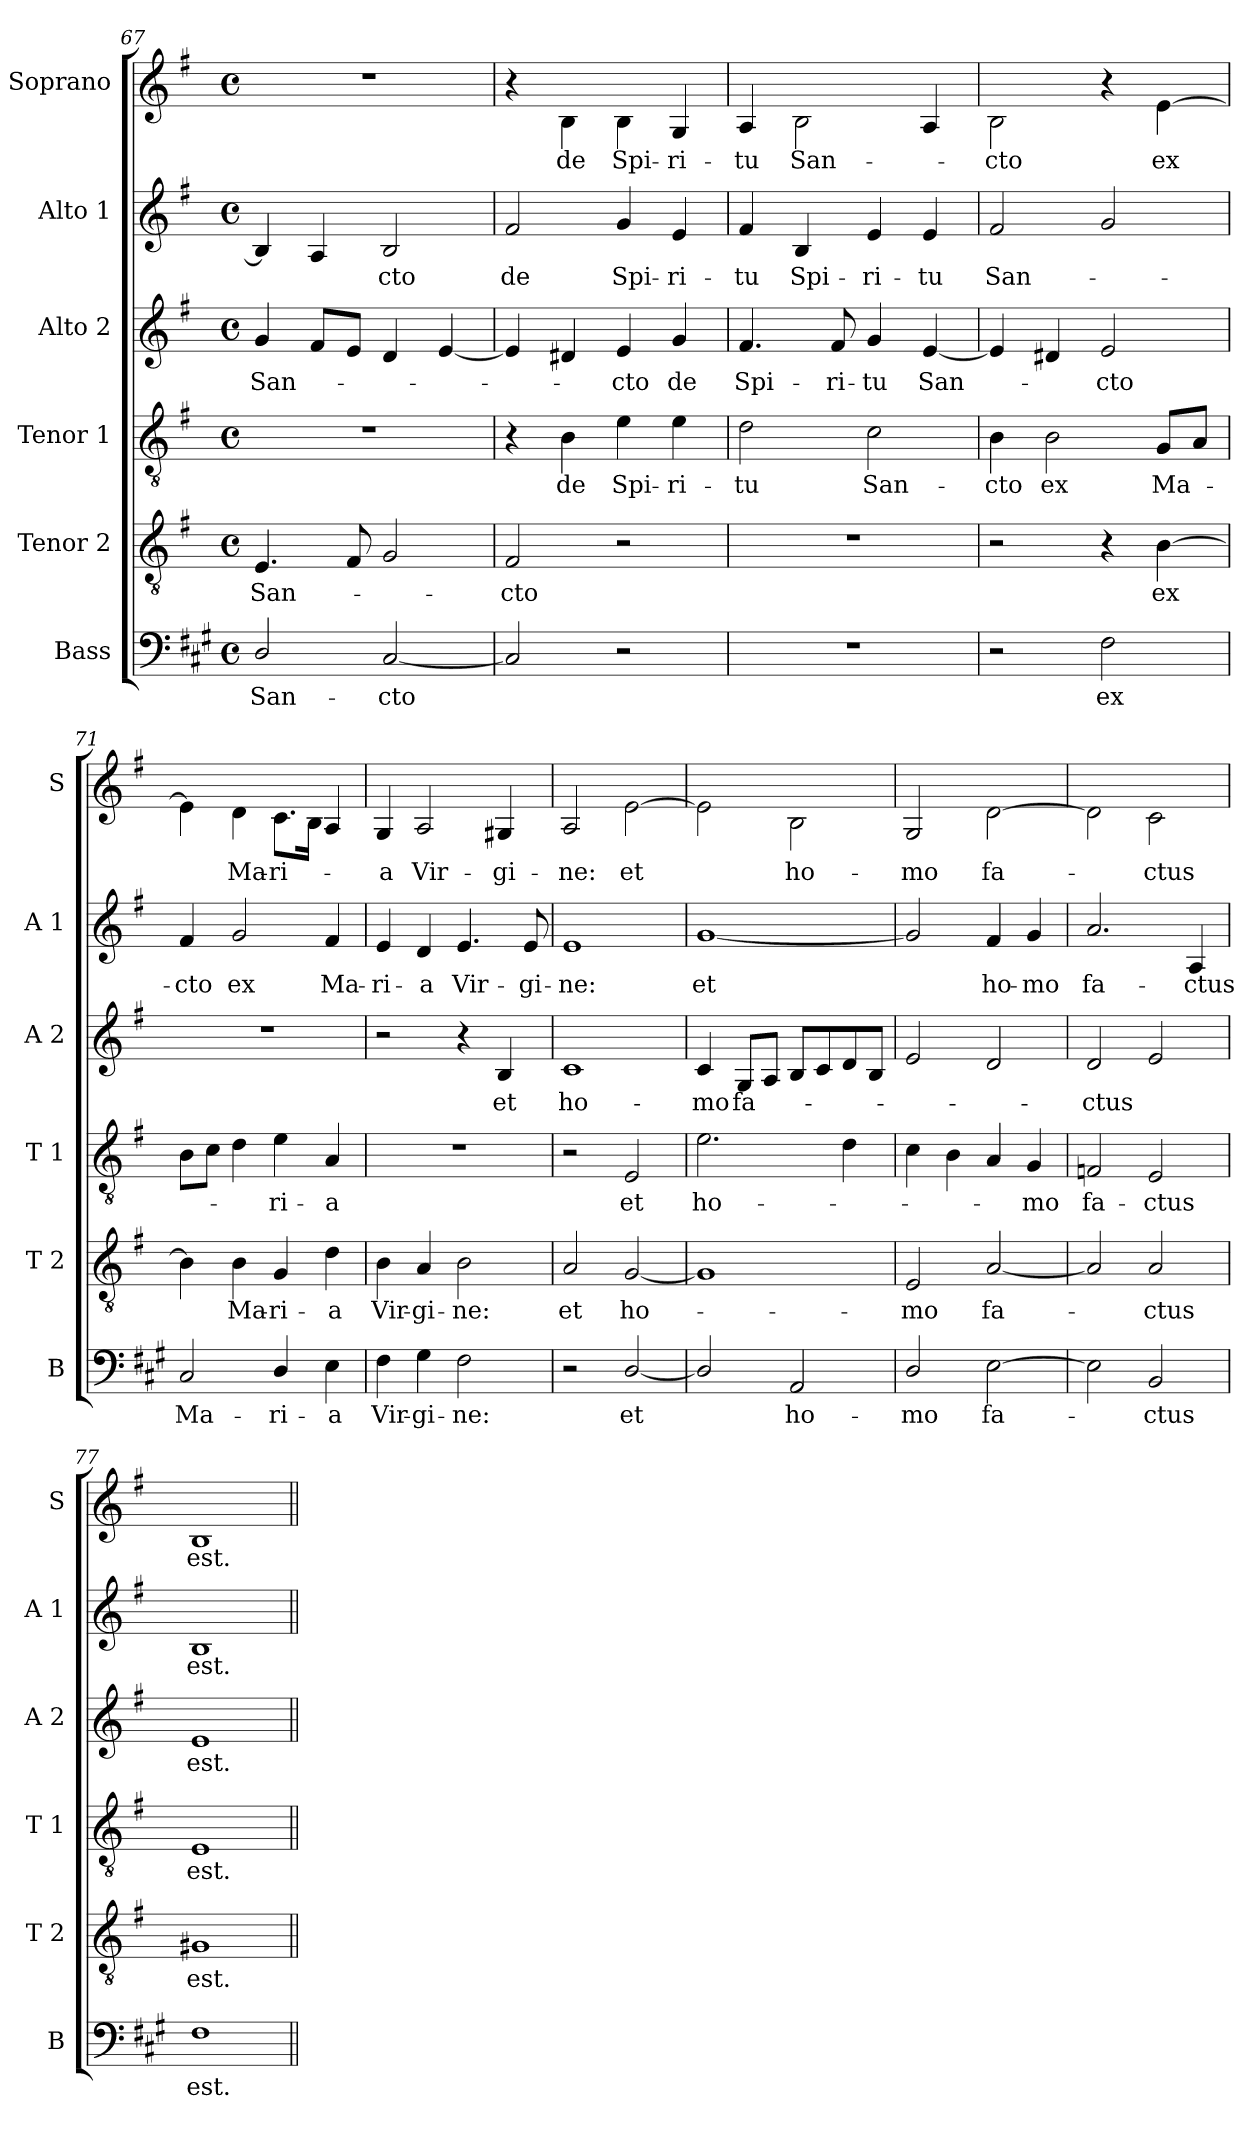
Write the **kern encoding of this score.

**kern	**text	**kern	**text	**kern	**text	**kern	**text	**kern	**text	**kern	**text
*part6	*part6	*part5	*part5	*part4	*part4	*part3	*part3	*part2	*part2	*part1	*part1
*staff6	*staff6	*staff5	*staff5	*staff4	*staff4	*staff3	*staff3	*staff2	*staff2	*staff1	*staff1
*I"Bass	*	*I"Tenor 2	*	*I"Tenor 1	*	*I"Alto 2	*	*I"Alto 1	*	*I"Soprano	*
*I'B	*	*I'T 2	*	*I'T 1	*	*I'A 2	*	*I'A 1	*	*I'S	*
!!LO:PB:g=z
*clefF4	*	*clefGv2	*	*clefGv2	*	*clefG2	*	*clefG2	*	*clefG2	*
*ITrd1c2	*	*	*	*	*	*	*	*	*	*ITrd-7c-12	*
*k[f#]	*	*k[f#]	*	*k[f#]	*	*k[f#]	*	*k[f#]	*	*k[f#]	*
*G:	*	*G:	*	*G:	*	*G:	*	*G:	*	*G:	*
*M4/4	*	*M4/4	*	*M4/4	*	*M4/4	*	*M4/4	*	*M4/4	*
*met(c)	*	*met(c)	*	*met(c)	*	*met(c)	*	*met(c)	*	*met(c)	*
=67	=67	=67	=67	=67	=67	=67	=67	=67	=67	=67	=67
2C/	San-	4.E/	San-	1r	.	4g/	San-	4B/]	.	1r	.
.	.	.	.	.	.	8f#/L	.	4A/	.	.	.
.	.	8F#/	.	.	.	8e/J	.	.	.	.	.
[2BB/	-cto	2G/	.	.	.	4d/	.	2B/	-cto	.	.
.	.	.	.	.	.	[4e/	.	.	.	.	.
=68	=68	=68	=68	=68	=68	=68	=68	=68	=68	=68	=68
2BB/]	.	2F#/	-cto	4r	.	4e/]	.	2f#/	de	4r	.
.	.	.	.	4B\	de	4d#X/	.	.	.	4b\	de
2r	.	2r	.	4e\	Spi-	4e/	-cto	4g/	Spi-	4b\	Spi-
.	.	.	.	4e\	-ri-	4g/	de	4e/	-ri-	4g/	-ri-
=69	=69	=69	=69	=69	=69	=69	=69	=69	=69	=69	=69
1r	.	1r	.	2d\	-tu	4.f#/	Spi-	4f#/	-tu	4a/	-tu
.	.	.	.	.	.	.	.	4B/	Spi-	2b\	San-
.	.	.	.	.	.	8f#/	-ri-	.	.	.	.
.	.	.	.	2c\	San-	4g/	-tu	4e/	-ri-	.	.
.	.	.	.	.	.	[4e/	San-	4e/	-tu	4a/	.
=70	=70	=70	=70	=70	=70	=70	=70	=70	=70	=70	=70
2r	.	2r	.	4B\	-cto	4e/]	.	2f#/	San-	2b\	-cto
.	.	.	.	2B\	ex	4d#X/	.	.	.	.	.
2E\	ex	4r	.	.	.	2e/	-cto	2g/	.	4r	.
.	.	[4B\	ex	8G/L	Ma-	.	.	.	.	[4ee\	ex
.	.	.	.	8A/J	.	.	.	.	.	.	.
=71	=71	=71	=71	=71	=71	=71	=71	=71	=71	=71	=71
2BB/	Ma-	4B\]	.	8B\L	.	1r	.	4f#/	-cto	4ee\]	.
.	.	.	.	8c\J	.	.	.	.	.	.	.
.	.	4B\	Ma-	4d\	.	.	.	2g/	ex	4dd\	Ma-
4C/	-ri-	4G/	-ri-	4e\	-ri-	.	.	.	.	8.cc\L	-ri-
.	.	.	.	.	.	.	.	.	.	16b\Jk	.
4D\	-a	4d\	-a	4A/	-a	.	.	4f#/	Ma-	4a/	.
=72	=72	=72	=72	=72	=72	=72	=72	=72	=72	=72	=72
4E\	Vir-	4B\	Vir-	1r	.	2r	.	4e/	-ri-	4g/	-a
4F#\	-gi-	4A/	-gi-	.	.	.	.	4d/	-a	2a/	Vir-
2E\	-ne:	2B\	-ne:	.	.	4r	.	4.e/	Vir-	.	.
.	.	.	.	.	.	4B/	et	.	.	4g#X/	-gi-
.	.	.	.	.	.	.	.	8e/	-gi-	.	.
!!LO:LB:g=z
=73	=73	=73	=73	=73	=73	=73	=73	=73	=73	=73	=73
2r	.	2A/	et	2r	.	1c	ho-	1e	-ne:	2a/	-ne:
[2C/	et	[2G/	ho-	2E/	et	.	.	.	.	[2ee\	et
=74	=74	=74	=74	=74	=74	=74	=74	=74	=74	=74	=74
2C/]	.	1G]	.	2.e\	ho-	4c/	-mo	[1g	et	2ee\]	.
.	.	.	.	.	.	8G/L	fa-	.	.	.	.
.	.	.	.	.	.	8A/J	.	.	.	.	.
2GG/	ho-	.	.	.	.	8B/L	.	.	.	2b\	ho-
.	.	.	.	.	.	8c/	.	.	.	.	.
.	.	.	.	4d\	.	8d/	.	.	.	.	.
.	.	.	.	.	.	8B/J	.	.	.	.	.
=75	=75	=75	=75	=75	=75	=75	=75	=75	=75	=75	=75
2C/	-mo	2E/	-mo	4c\	.	2e/	.	2g/]	.	2g/	-mo
.	.	.	.	4B\	.	.	.	.	.	.	.
[2D\	fa-	[2A/	fa-	4A/	.	2d/	.	4f#/	ho-	[2dd\	fa-
.	.	.	.	4G/	-mo	.	.	4g/	-mo	.	.
=76	=76	=76	=76	=76	=76	=76	=76	=76	=76	=76	=76
2D\]	.	2A/]	.	2Fn/	fa-	2d/	-ctus	2.a/	fa-	2dd\]	.
2AA/	-ctus	2A/	-ctus	2E/	-ctus	2e/	.	.	.	2cc\	-ctus
.	.	.	.	.	.	.	.	4A/	-ctus	.	.
=77	=77	=77	=77	=77	=77	=77	=77	=77	=77	=77	=77
1E	est.	1G#X	est.	1E	est.	1e	est.	1B	est.	1b	est.
=||	=||	=||	=||	=||	=||	=||	=||	=||	=||	=||	=||
*-	*-	*-	*-	*-	*-	*-	*-	*-	*-	*-	*-
